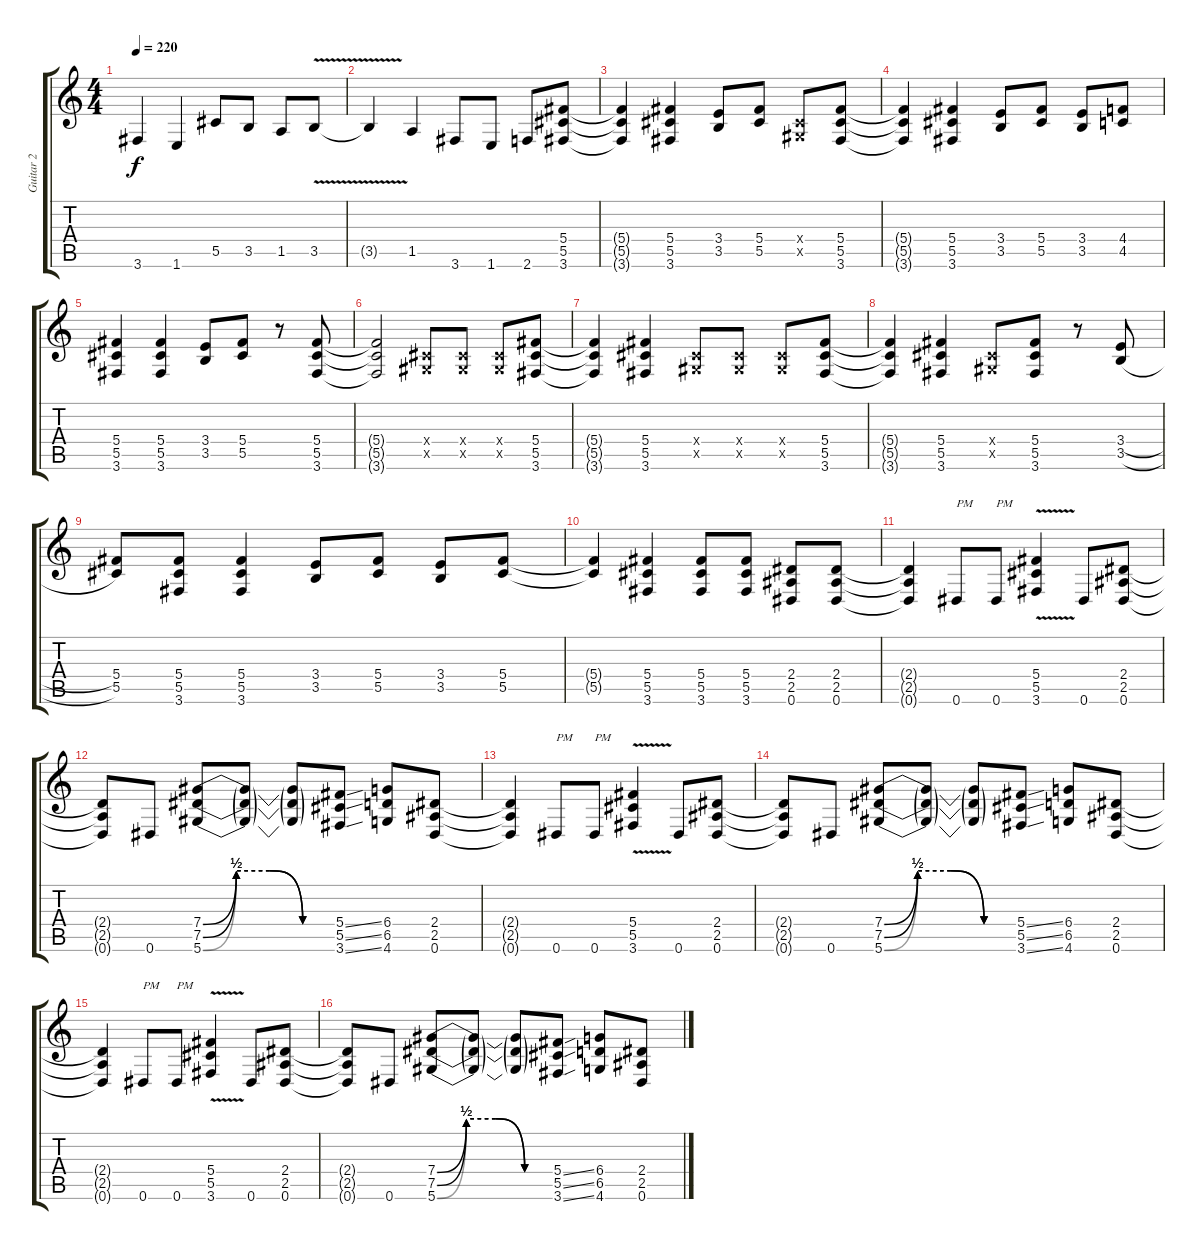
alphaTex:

\track ("Guitar 2" "Guitar 2") {instrument distortionguitar}
\staff {score tabs}
\tuning (Eb4 Bb3 Gb3 Db3 Ab2 Eb2) {hide}
\ts (4 4)
\tempo 220
\clef g2
\ks c
3.6{t}.4{dy f} 1.6.4 5.5.8 3.5.8 1.5.8 3.5{v}.8 |
3.5{t}.4 1.5.4 3.6.8 1.6.8 2.6.8 (5.4 5.5 3.6).8 |
(5.4{t} 5.5{t} 3.6{t}).4 (5.4 5.5 3.6).4 (3.4 3.5).8 (5.4 5.5).8 (0.4{x} 0.5{x}).8 (5.4 5.5 3.6).8 |
(5.4{t} 5.5{t} 3.6{t}).4 (5.4 5.5 3.6).4 (3.4 3.5).8 (5.4 5.5).8 (3.4 3.5).8 (4.4 4.5).8 |
(5.4 5.5 3.6).4 (5.4 5.5 3.6).4 (3.4 3.5).8 (5.4 5.5).8 r.8 (5.4 5.5 3.6).8 |
(5.4{t} 5.5{t} 3.6{t}).2 (0.4{x} 0.5{x}).8 (0.4{x} 0.5{x}).8 (0.4{x} 0.5{x}).8 (5.4 5.5 3.6).8 |
(5.4{t} 5.5{t} 3.6{t}).4 (5.4 5.5 3.6).4 (0.4{x} 0.5{x}).8 (0.4{x} 0.5{x}).8 (0.4{x} 0.5{x}).8 (5.4 5.5 3.6).8 |
(5.4{t} 5.5{t} 3.6{t}).4 (5.4 5.5 3.6).4 (0.4{x} 0.5{x}).8 (5.4 5.5 3.6).8 r.8 (3.4{h} 3.5{h}).8 |
(5.4 5.5).8 (5.4 5.5 3.6).8 (5.4 5.5 3.6).4 (3.4 3.5).8 (5.4 5.5).8 (3.4 3.5).8 (5.4 5.5).8 |
(5.4{t} 5.5{t}).4 (5.4 5.5 3.6).4 (5.4 5.5 3.6).8 (5.4 5.5 3.6).8 (2.4 2.5 0.6).8 (2.4 2.5 0.6).8 |
(2.4{t} 2.5{t} 0.6{t}).4 0.6.8{txt "PM"} 0.6.8{txt "PM"} (5.4{v} 5.5{v} 3.6{v}).4 0.6.8 (2.4 2.5 0.6).8 |
(2.4{t} 2.5{t} 0.6{t}).8 0.6.8 (7.4{be (custom 0 0 15 2 30 2 45 0 60 0)} 7.5{be (custom 0 0 15 2 30 2 45 0 60 0)} 5.6{be (custom 0 0 15 2 30 2 45 0 60 0)}).8 (7.4{t} 7.5{t} 5.6{t}).8 (7.4{t} 7.5{t} 5.6{t}).8 (5.4{ss} 5.5{ss} 3.6{ss}).8 (6.4 6.5 4.6).8 (2.4 2.5 0.6).8 |
(2.4{t} 2.5{t} 0.6{t}).4 0.6.8{txt "PM"} 0.6.8{txt "PM"} (5.4{v} 5.5{v} 3.6{v}).4 0.6.8 (2.4 2.5 0.6).8 |
(2.4{t} 2.5{t} 0.6{t}).8 0.6.8 (7.4{be (custom 0 0 15 2 30 2 45 0 60 0)} 7.5{be (custom 0 0 15 2 30 2 45 0 60 0)} 5.6{be (custom 0 0 15 2 30 2 45 0 60 0)}).8 (7.4{t} 7.5{t} 5.6{t}).8 (7.4{t} 7.5{t} 5.6{t}).8 (5.4{ss} 5.5{ss} 3.6{ss}).8 (6.4 6.5 4.6).8 (2.4 2.5 0.6).8 |
(2.4{t} 2.5{t} 0.6{t}).4 0.6.8{txt "PM"} 0.6.8{txt "PM"} (5.4{v} 5.5{v} 3.6{v}).4 0.6.8 (2.4 2.5 0.6).8 |
(2.4{t} 2.5{t} 0.6{t}).8 0.6.8 (7.4{be (custom 0 0 15 2 30 2 45 0 60 0)} 7.5{be (custom 0 0 15 2 30 2 45 0 60 0)} 5.6{be (custom 0 0 15 2 30 2 45 0 60 0)}).8 (7.4{t} 7.5{t} 5.6{t}).8 (7.4{t} 7.5{t} 5.6{t}).8 (5.4{ss} 5.5{ss} 3.6{ss}).8 (6.4 6.5 4.6).8 (2.4 2.5 0.6).8
